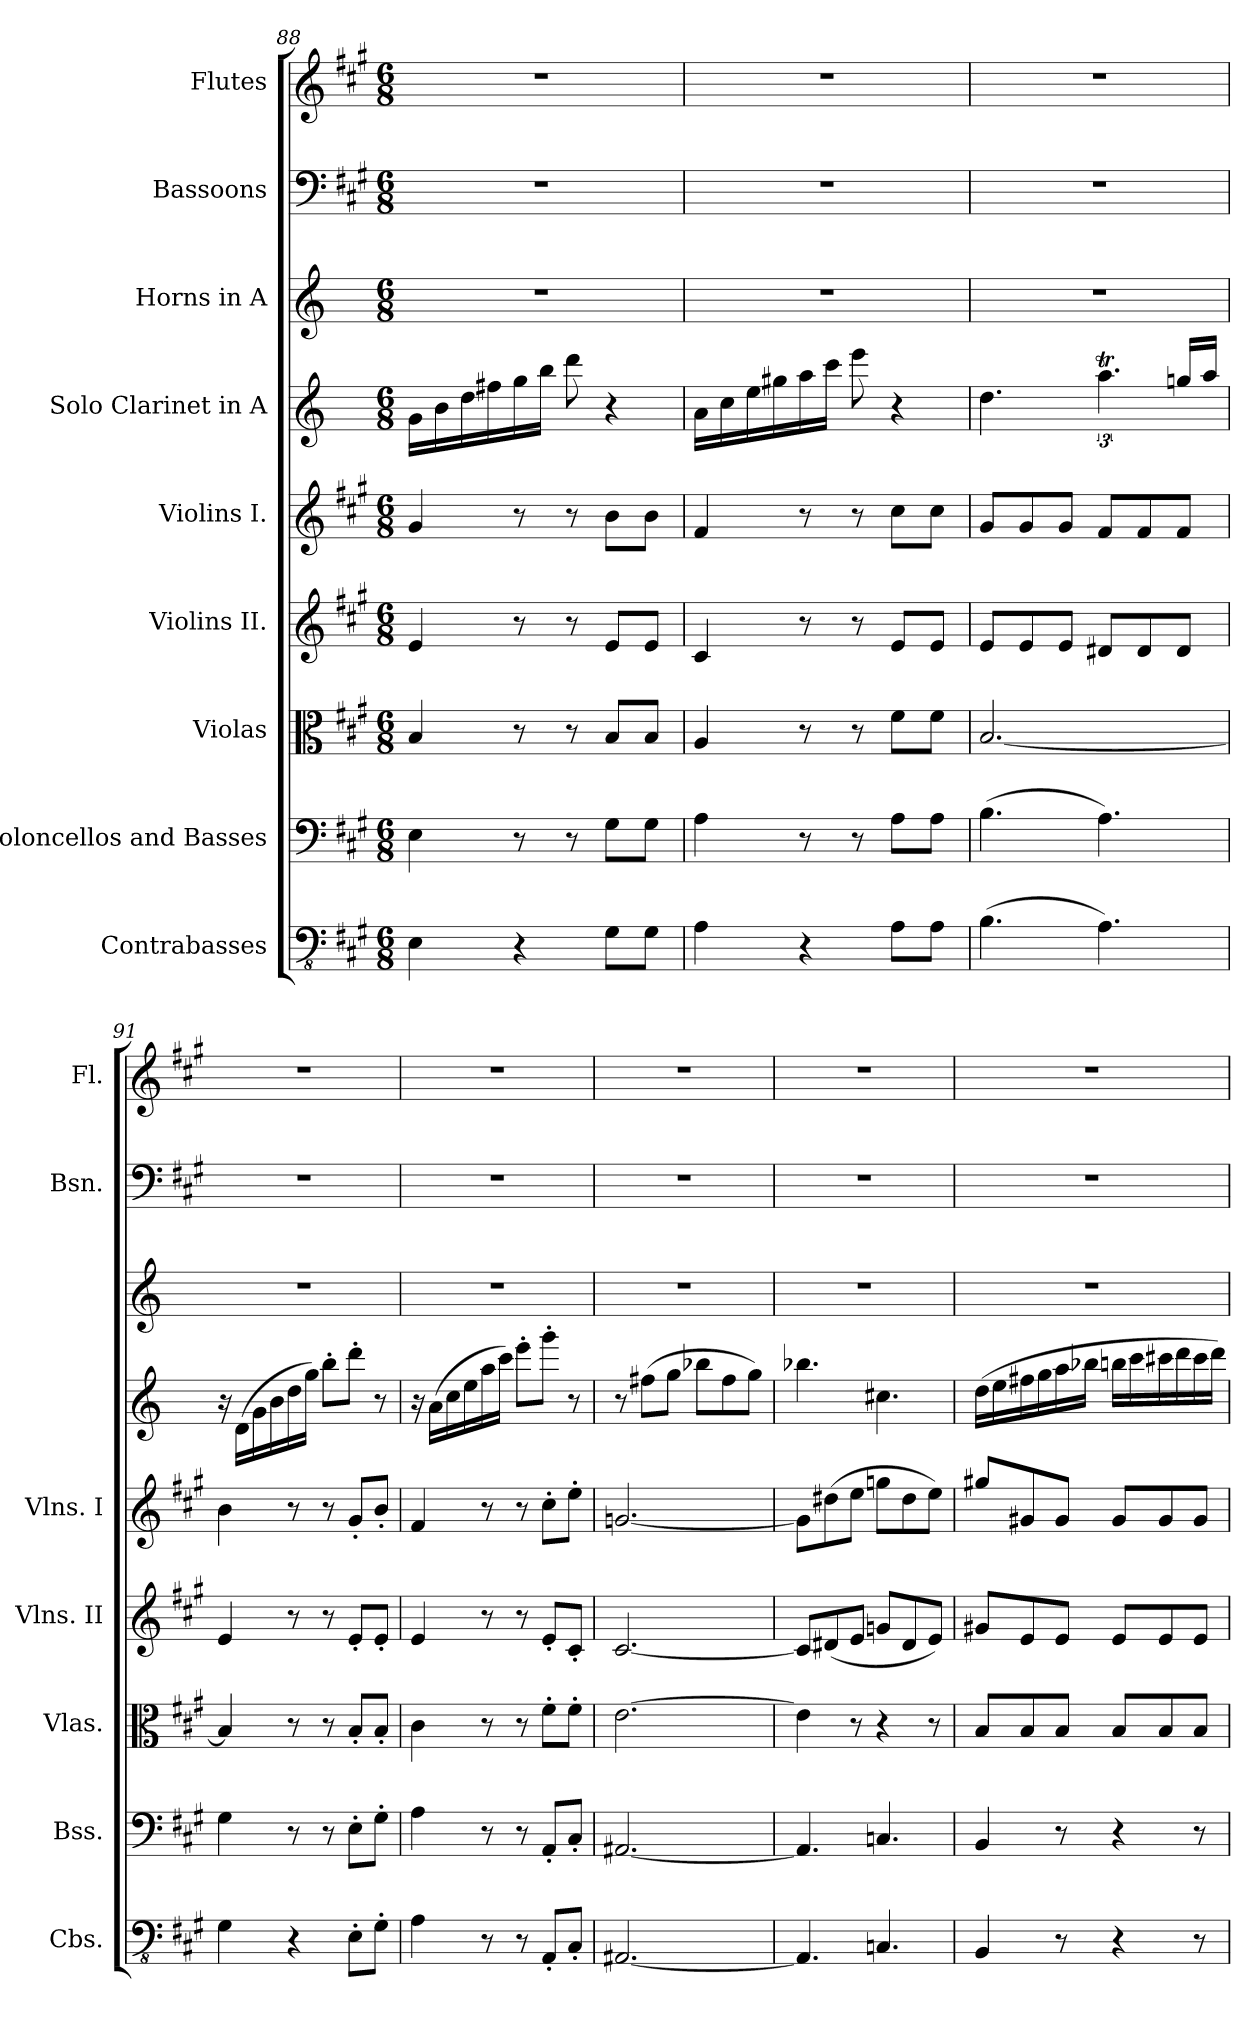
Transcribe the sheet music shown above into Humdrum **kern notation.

**kern	**kern	**kern	**kern	**kern	**kern	**kern	**kern	**kern
*part9	*part8	*part7	*part6	*part5	*part4	*part3	*part2	*part1
*staff9	*staff8	*staff7	*staff6	*staff5	*staff4	*staff3	*staff2	*staff1
*I"Contrabasses	*I"Violoncellos and Basses	*I"Violas	*I"Violins II.	*I"Violins I.	*I"Solo Clarinet in A	*I"Horns in A	*I"Bassoons	*I"Flutes
*I'Cbs.	*I'Bss.	*I'Vlas.	*I'Vlns. II	*I'Vlns. I	*	*	*I'Bsn.	*I'Fl.
*clefFv4	*clefF4	*clefC3	*clefG2	*clefG2	*clefG2	*clefG2	*clefF4	*clefG2
*	*	*	*	*	*ITrd2c3	*ITrd2c3	*	*
*k[f#c#g#]	*k[f#c#g#]	*k[f#c#g#]	*k[f#c#g#]	*k[f#c#g#]	*k[f#c#g#]	*k[f#c#g#]	*k[f#c#g#]	*k[f#c#g#]
*M6/8	*M6/8	*M6/8	*M6/8	*M6/8	*M6/8	*M6/8	*M6/8	*M6/8
=88	=88	=88	=88	=88	=88	=88	=88	=88
4EE\	4E\	4B/	4e/	4g#/	16e\LL	2.r	2.r	2.r
.	.	.	.	.	16g#\	.	.	.
.	.	.	.	.	16b\	.	.	.
.	.	.	.	.	16dd#X\	.	.	.
4r	8r	8r	8r	8r	16ee\	.	.	.
.	.	.	.	.	16gg#\JJ	.	.	.
.	8r	8r	8r	8r	8bb\	.	.	.
8GG#\L	8G#\L	8B/L	8e/L	8b\L	4r	.	.	.
8GG#\J	8G#\J	8B/J	8e/J	8b\J	.	.	.	.
!!LO:PB:g=z
=89	=89	=89	=89	=89	=89	=89	=89	=89
4AA\	4A\	4A/	4c#/	4f#/	16f#\LL	2.r	2.r	2.r
.	.	.	.	.	16a\	.	.	.
.	.	.	.	.	16cc#\	.	.	.
.	.	.	.	.	16ee#X\	.	.	.
4r	8r	8r	8r	8r	16ff#\	.	.	.
.	.	.	.	.	16aa\JJ	.	.	.
.	8r	8r	8r	8r	8ccc#\	.	.	.
8AA\L	8A\L	8f#\L	8e/L	8cc#\L	4r	.	.	.
8AA\J	8A\J	8f#\J	8e/J	8cc#\J	.	.	.	.
=90	=90	=90	=90	=90	=90	=90	=90	=90
(>4.BB\	(>4.B\	[2.B/	8e/L	8g#/L	4.b\	2.r	2.r	2.r
.	.	.	8e/	8g#/	.	.	.	.
.	.	.	8e/J	8g#/J	.	.	.	.
4.AA\)	4.A\)	.	8d#X/L	8f#/L	6.ff#T\	.	.	.
.	.	.	8d#/	8f#/	.	.	.	.
.	.	.	8d#/J	8f#/J	16een!/LL	.	.	.
.	.	.	.	.	16ff#!/JJ	.	.	.
=91	=91	=91	=91	=91	=91	=91	=91	=91
4GG#\	4G#\	4B/]	4e/	4b\	16r	2.r	2.r	2.r
.	.	.	.	.	(>16B\LL	.	.	.
.	.	.	.	.	16e\	.	.	.
.	.	.	.	.	16g#\	.	.	.
4r	8r	8r	8r	8r	16b\	.	.	.
.	.	.	.	.	16ee\JJ)	.	.	.
.	8r	8r	8r	8r	8gg#'\L	.	.	.
8EE'\L	8E'\L	8B'/L	8e'/L	8g#'/L	8bb'\J	.	.	.
8GG#'\J	8G#'\J	8B'/J	8e'/J	8b'/J	8r	.	.	.
=92	=92	=92	=92	=92	=92	=92	=92	=92
4AA\	4A\	4c#\	4e/	4f#/	16r	2.r	2.r	2.r
.	.	.	.	.	(>16f#\LL	.	.	.
.	.	.	.	.	16a\	.	.	.
.	.	.	.	.	16cc#\	.	.	.
8r	8r	8r	8r	8r	16ff#\	.	.	.
.	.	.	.	.	16aa\JJ)	.	.	.
8r	8r	8r	8r	8r	8ccc#'\L	.	.	.
8AAA'/L	8AA'/L	8f#'\L	8e'/L	8cc#'\L	8eee'\J	.	.	.
8CC#'/J	8C#'/J	8f#'\J	8c#'/J	8ee'\J	8r	.	.	.
=93	=93	=93	=93	=93	=93	=93	=93	=93
[2.AAA#X/	[2.AA#X/	[2.e\	[2.c#/	[2.gn/	8r	2.r	2.r	2.r
.	.	.	.	.	(>8dd#X\L	.	.	.
.	.	.	.	.	8ee\J	.	.	.
.	.	.	.	.	8ggn\L	.	.	.
.	.	.	.	.	8dd#\	.	.	.
.	.	.	.	.	8ee\J)	.	.	.
=94	=94	=94	=94	=94	=94	=94	=94	=94
4.AAA#/]	4.AA#/]	4e\]	8c#/L]	8g\L]	4.ggn\	2.r	2.r	2.r
.	.	.	(<8d#X/	(>8dd#X\	.	.	.	.
.	.	8r	8e/J	8ee\J	.	.	.	.
4.CCn/	4.Cn/	4r	8gn/L	8ggn\L	4.a#X\	.	.	.
.	.	.	8d#/	8dd#\	.	.	.	.
.	.	8r	8e/J)	8ee\J)	.	.	.	.
=95	=95	=95	=95	=95	=95	=95	=95	=95
4BBB/	4BB/	8B/L	8g#X/L	8gg#X/L	(>16b\LL	2.r	2.r	2.r
.	.	.	.	.	16cc#\	.	.	.
.	.	8B/	8e/	8g#X/	16dd#X\	.	.	.
.	.	.	.	.	16ee\	.	.	.
8r	8r	8B/J	8e/J	8g#/J	16ff#\	.	.	.
.	.	.	.	.	16ggn\JJ	.	.	.
4r	4r	8B/L	8e/L	8g#/L	16gg#X\LL	.	.	.
.	.	.	.	.	16aa\	.	.	.
.	.	8B/	8e/	8g#/	16aa#X\	.	.	.
.	.	.	.	.	16bb\	.	.	.
8r	8r	8B/J	8e/J	8g#/J	16aa#\	.	.	.
.	.	.	.	.	16bb\JJ)	.	.	.
=	=	=	=	=	=	=	=	=
*-	*-	*-	*-	*-	*-	*-	*-	*-
